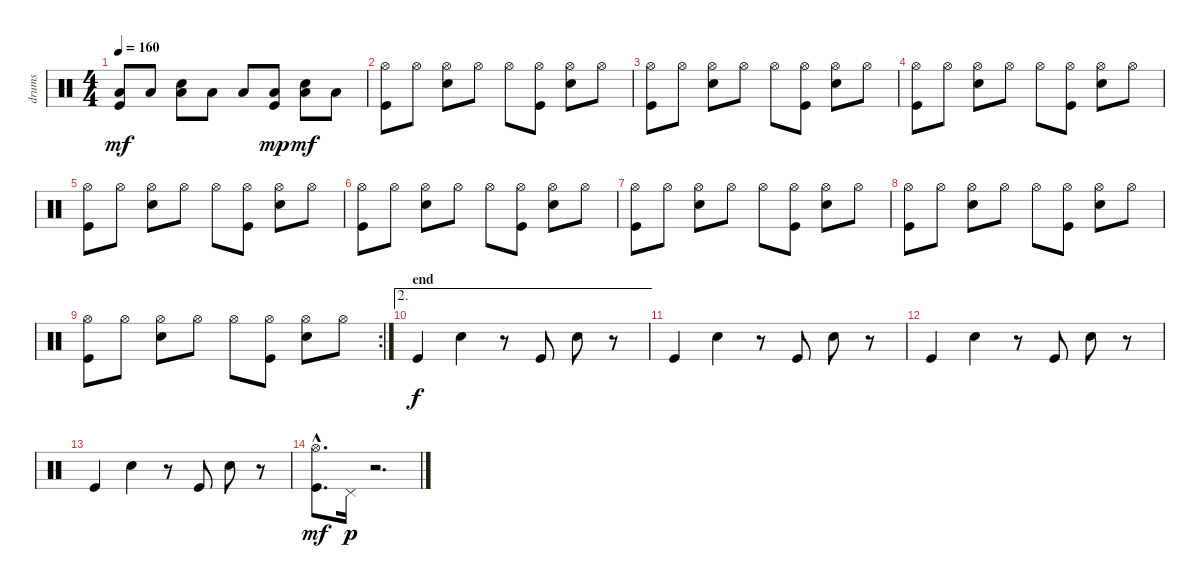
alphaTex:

\track ("drums" "drums") {instrument percussion}
\staff {score}
\articulation defaults
\ts (4 4)
\tempo 160
\clef neutral
\ks c
("Low Floor Tom (hit)" "Kick (hit)").8{dy mf} "Low Floor Tom (hit)".8 ("Electric Snare (hit)" "Low Floor Tom (hit)").8 "Low Floor Tom (hit)".8 "Low Floor Tom (hit)".8 ("Low Floor Tom (hit)" "Kick (hit)").8{dy mp} ("Electric Snare (hit)" "Low Floor Tom (hit)").8{dy mf} "Low Floor Tom (hit)".8 |
("Hi-Hat (open)" "Kick (hit)").8 "Hi-Hat (open)".8 ("Hi-Hat (open)" "Electric Snare (hit)").8 "Hi-Hat (open)".8 "Hi-Hat (open)".8 ("Hi-Hat (open)" "Kick (hit)").8 ("Hi-Hat (open)" "Electric Snare (hit)").8 "Hi-Hat (open)".8 |
("Hi-Hat (open)" "Kick (hit)").8 "Hi-Hat (open)".8 ("Hi-Hat (open)" "Electric Snare (hit)").8 "Hi-Hat (open)".8 "Hi-Hat (open)".8 ("Hi-Hat (open)" "Kick (hit)").8 ("Hi-Hat (open)" "Electric Snare (hit)").8 "Hi-Hat (open)".8 |
("Hi-Hat (open)" "Kick (hit)").8 "Hi-Hat (open)".8 ("Hi-Hat (open)" "Electric Snare (hit)").8 "Hi-Hat (open)".8 "Hi-Hat (open)".8 ("Hi-Hat (open)" "Kick (hit)").8 ("Hi-Hat (open)" "Electric Snare (hit)").8 "Hi-Hat (open)".8 |
("Hi-Hat (open)" "Kick (hit)").8 "Hi-Hat (open)".8 ("Hi-Hat (open)" "Electric Snare (hit)").8 "Hi-Hat (open)".8 "Hi-Hat (open)".8 ("Hi-Hat (open)" "Kick (hit)").8 ("Hi-Hat (open)" "Electric Snare (hit)").8 "Hi-Hat (open)".8 |
("Hi-Hat (open)" "Kick (hit)").8 "Hi-Hat (open)".8 ("Hi-Hat (open)" "Electric Snare (hit)").8 "Hi-Hat (open)".8 "Hi-Hat (open)".8 ("Hi-Hat (open)" "Kick (hit)").8 ("Hi-Hat (open)" "Electric Snare (hit)").8 "Hi-Hat (open)".8 |
("Hi-Hat (open)" "Kick (hit)").8 "Hi-Hat (open)".8 ("Hi-Hat (open)" "Electric Snare (hit)").8 "Hi-Hat (open)".8 "Hi-Hat (open)".8 ("Hi-Hat (open)" "Kick (hit)").8 ("Hi-Hat (open)" "Electric Snare (hit)").8 "Hi-Hat (open)".8 |
("Hi-Hat (open)" "Kick (hit)").8 "Hi-Hat (open)".8 ("Hi-Hat (open)" "Electric Snare (hit)").8 "Hi-Hat (open)".8 "Hi-Hat (open)".8 ("Hi-Hat (open)" "Kick (hit)").8 ("Hi-Hat (open)" "Electric Snare (hit)").8 "Hi-Hat (open)".8 |
\rc 2
("Hi-Hat (open)" "Kick (hit)").8 "Hi-Hat (open)".8 ("Hi-Hat (open)" "Electric Snare (hit)").8 "Hi-Hat (open)".8 "Hi-Hat (open)".8 ("Hi-Hat (open)" "Kick (hit)").8 ("Hi-Hat (open)" "Electric Snare (hit)").8 "Hi-Hat (open)".8 |
\ae 2
\section ("" "end")
"Kick (hit)".4{dy f} "Electric Snare (hit)".4 r.8 "Kick (hit)".8 "Electric Snare (hit)".8 r.8 |
"Kick (hit)".4 "Electric Snare (hit)".4 r.8 "Kick (hit)".8 "Electric Snare (hit)".8 r.8 |
"Kick (hit)".4 "Electric Snare (hit)".4 r.8 "Kick (hit)".8 "Electric Snare (hit)".8 r.8 |
"Kick (hit)".4 "Electric Snare (hit)".4 r.8 "Kick (hit)".8 "Electric Snare (hit)".8 r.8 |
("Hi-Hat (open)"{hac} "Kick (hit)"{hac}).8{d dy mf} "Pedal Hi-Hat (hit)".16{dy p} r.2{d}
